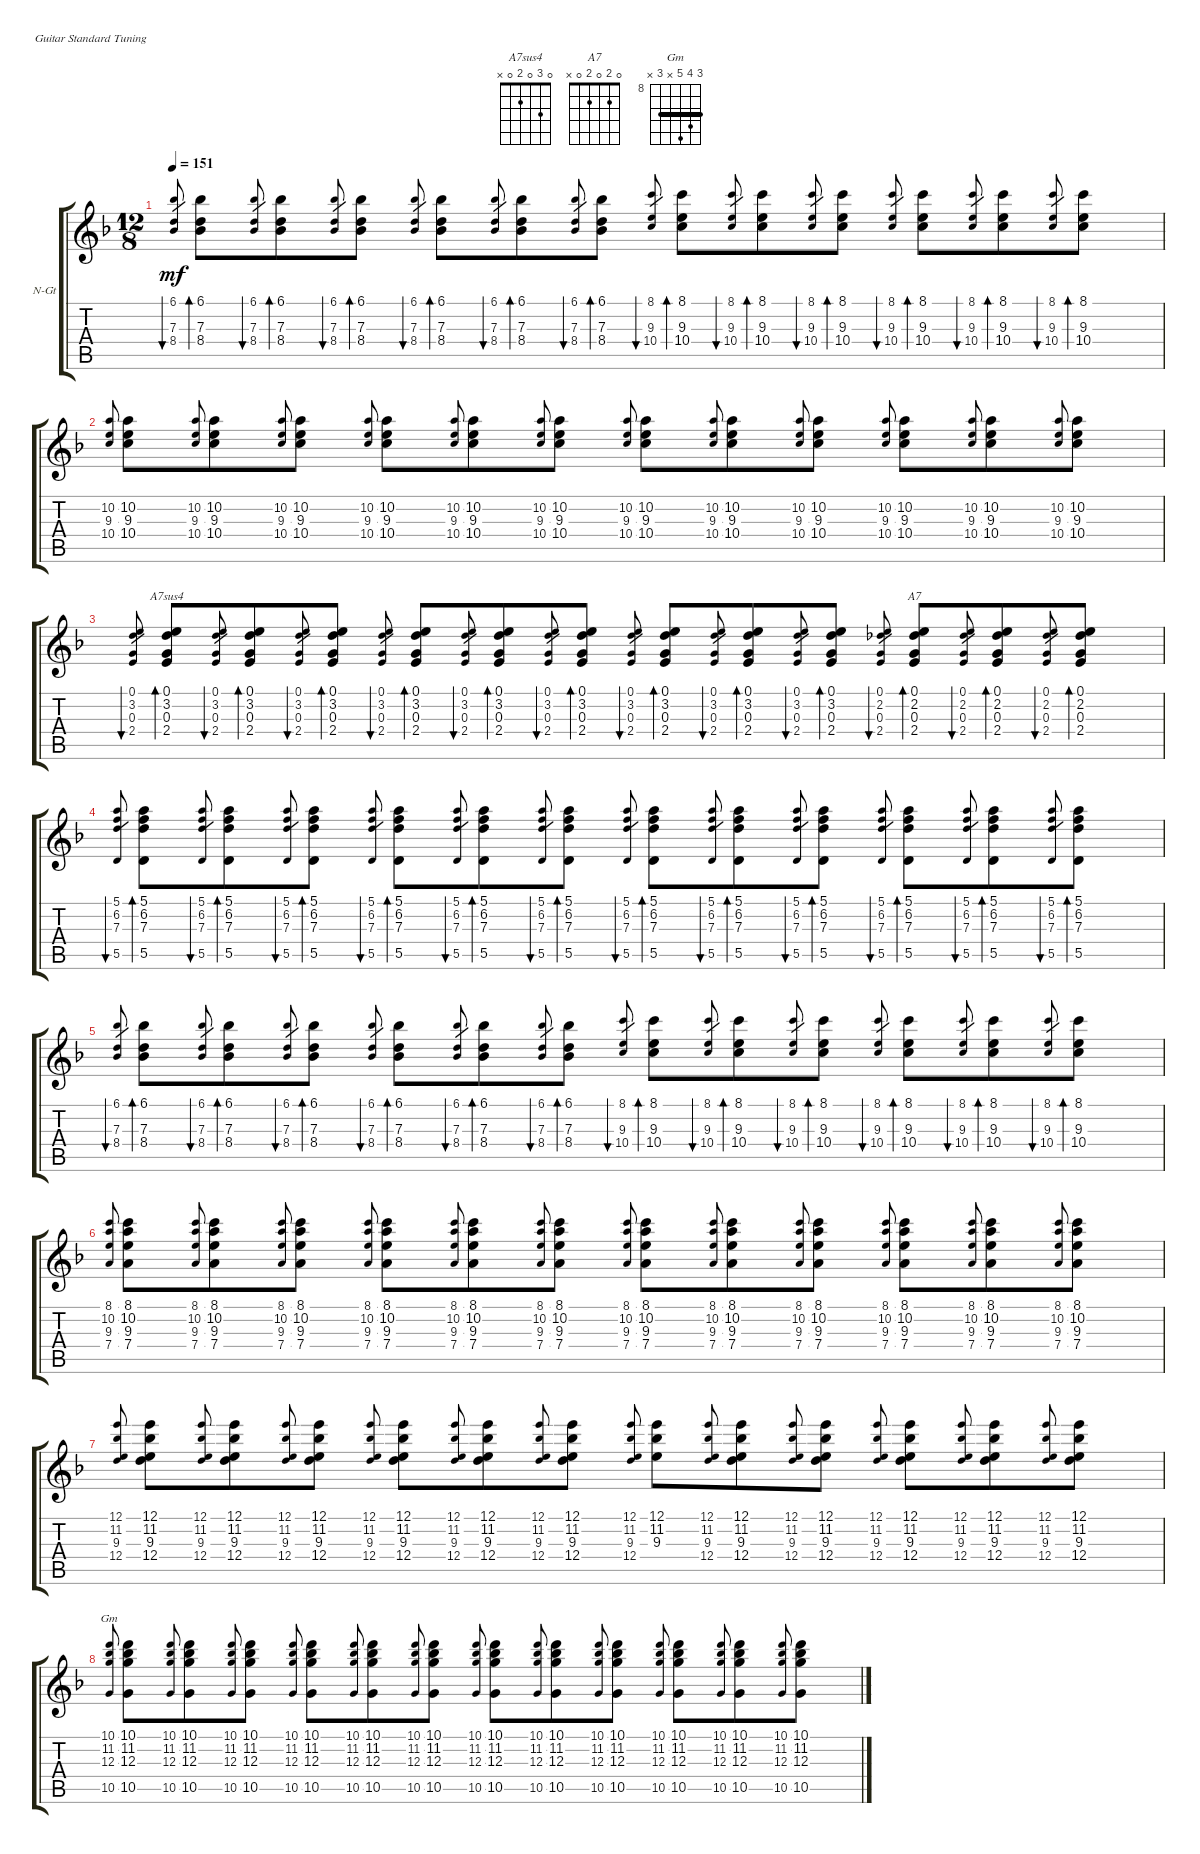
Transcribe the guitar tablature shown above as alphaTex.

\defaultSystemsLayout 4
\bracketExtendMode groupsimilarinstruments
\firstSystemTrackNameOrientation horizontal
\otherSystemsTrackNameOrientation horizontal
\track ("Nylon Guitar" "N-Gt") {instrument acousticguitarnylon}
\staff {score tabs}
\tuning (E4 B3 G3 D3 A2 E2)
\chord ("A7sus4" 0 3 0 2 0 x)
\chord ("A7" 0 2 0 2 0 x)
\chord ("Gm" 10 11 12 x 10 x) {firstfret 8 barre 10}
\ts (12 8)
\tempo 151
\clef g2
\ks dminor
(8.4 7.3 6.1).8{bu 60 gr dy mf} (8.4 7.3 6.1).8{bd 120} (8.4 7.3 6.1).8{bu 60 gr} (8.4 7.3 6.1).8{bd 120} (8.4 7.3 6.1).8{bu 60 gr} (8.4 7.3 6.1).8{bd 120} (8.4 7.3 6.1).8{bu 58 gr} (8.4 7.3 6.1).8{bd 120} (8.4 7.3 6.1).8{bu 60 gr} (8.4 7.3 6.1).8{bd 120} (8.4 7.3 6.1).8{bu 60 gr} (8.4 7.3 6.1).8{bd 240} (8.1 9.3 10.4).8{bu 60 gr} (8.1 9.3 10.4).8{bd 120} (8.1 9.3 10.4).8{bu 60 gr} (8.1 9.3 10.4).8{bd 120} (8.1 9.3 10.4).8{bu 60 gr} (8.1 9.3 10.4).8{bd 120} (8.1 9.3 10.4).8{bu 60 gr} (8.1 9.3 10.4).8{bd 120} (8.1 9.3 10.4).8{bu 60 gr} (8.1 9.3 10.4).8{bd 120} (8.1 9.3 10.4).8{bu 60 gr} (8.1 9.3 10.4).8{bd 240} |
(10.2 9.3 10.4).8{gr onbeat} (10.4 9.3 10.2).8 (10.2 9.3 10.4).8{gr onbeat} (10.4 9.3 10.2).8 (10.2 9.3 10.4).8{gr onbeat} (10.4 9.3 10.2).8 (10.2 9.3 10.4).8{gr onbeat} (10.4 9.3 10.2).8 (10.2 9.3 10.4).8{gr onbeat} (10.4 9.3 10.2).8 (10.2 9.3 10.4).8{gr onbeat} (10.4 9.3 10.2).8 (10.2 9.3 10.4).8{gr onbeat} (10.4 9.3 10.2).8 (10.2 9.3 10.4).8{gr onbeat} (10.4 9.3 10.2).8 (10.2 9.3 10.4).8{gr onbeat} (10.4 9.3 10.2).8 (10.2 9.3 10.4).8{gr onbeat} (10.4 9.3 10.2).8 (10.2 9.3 10.4).8{gr onbeat} (10.4 9.3 10.2).8 (10.2 9.3 10.4).8{gr onbeat} (10.4 9.3 10.2).8 |
(0.3 0.1 3.2 2.4).8{bu 30 gr} (0.3 0.1 3.2 2.4).8{bd 120 ch "A7sus4"} (0.3 0.1 3.2 2.4).8{bu 30 gr} (0.3 0.1 3.2 2.4).8{bd 120} (0.3 0.1 3.2 2.4).8{bu 30 gr} (0.3 0.1 3.2 2.4).8{bd 120} (0.3 0.1 3.2 2.4).8{bu 30 gr} (0.3 0.1 3.2 2.4).8{bd 120} (0.3 0.1 3.2 2.4).8{bu 30 gr} (0.3 0.1 3.2 2.4).8{bd 120} (0.3 0.1 3.2 2.4).8{bu 30 gr} (0.3 0.1 3.2 2.4).8{bd 120} (0.3 0.1 3.2 2.4).8{bu 30 gr} (0.3 0.1 3.2 2.4).8{bd 120} (0.3 0.1 3.2 2.4).8{bu 30 gr} (0.3 0.1 3.2 2.4).8{bd 120} (0.3 0.1 3.2 2.4).8{bu 30 gr} (0.3 0.1 3.2 2.4).8{bd 120} (0.1 2.2 0.3 2.4).8{bu 30 gr} (0.1 2.2 0.3 2.4).8{bd 120 ch "A7"} (0.1 2.2 0.3 2.4).8{bu 30 gr} (0.1 2.2 0.3 2.4).8{bd 120} (0.1 2.2 0.3 2.4).8{bu 30 gr} (0.1 2.2 0.3 2.4).8{bd 240} |
(5.1 6.2 7.3 5.5).8{bu 60 gr} (5.5 7.3 6.2 5.1).8{bd 120} (5.1 6.2 7.3 5.5).8{bu 60 gr} (5.1 6.2 7.3 5.5).8{bd 120} (5.1 6.2 7.3 5.5).8{bu 60 gr} (5.1 6.2 7.3 5.5).8{bd 120} (5.1 6.2 7.3 5.5).8{bu 60 gr} (5.1 6.2 7.3 5.5).8{bd 120} (5.1 6.2 7.3 5.5).8{bu 60 gr} (5.1 6.2 7.3 5.5).8{bd 120} (5.1 6.2 7.3 5.5).8{bu 60 gr} (5.1 6.2 7.3 5.5).8{bd 120} (5.1 6.2 7.3 5.5).8{bu 60 gr} (5.1 6.2 7.3 5.5).8{bd 120} (5.1 6.2 7.3 5.5).8{bu 60 gr} (5.1 6.2 7.3 5.5).8{bd 120} (5.1 6.2 7.3 5.5).8{bu 60 gr} (5.1 6.2 7.3 5.5).8{bd 120} (5.1 6.2 7.3 5.5).8{bu 60 gr} (5.1 6.2 7.3 5.5).8{bd 120} (5.1 6.2 7.3 5.5).8{bu 60 gr} (5.1 6.2 7.3 5.5).8{bd 120} (5.1 6.2 7.3 5.5).8{bu 60 gr} (5.5 7.3 6.2 5.1).8{bd 240} |
(8.4 7.3 6.1).8{bu 60 gr} (8.4 7.3 6.1).8{bd 120} (8.4 7.3 6.1).8{bu 60 gr} (8.4 7.3 6.1).8{bd 120} (8.4 7.3 6.1).8{bu 60 gr} (8.4 7.3 6.1).8{bd 120} (8.4 7.3 6.1).8{bu 58 gr} (8.4 7.3 6.1).8{bd 120} (8.4 7.3 6.1).8{bu 60 gr} (8.4 7.3 6.1).8{bd 120} (8.4 7.3 6.1).8{bu 60 gr} (8.4 7.3 6.1).8{bd 240} (8.1 9.3 10.4).8{bu 60 gr} (8.1 9.3 10.4).8{bd 120} (8.1 9.3 10.4).8{bu 60 gr} (8.1 9.3 10.4).8{bd 120} (8.1 9.3 10.4).8{bu 60 gr} (8.1 9.3 10.4).8{bd 120} (8.1 9.3 10.4).8{bu 60 gr} (8.1 9.3 10.4).8{bd 120} (8.1 9.3 10.4).8{bu 60 gr} (8.1 9.3 10.4).8{bd 120} (8.1 9.3 10.4).8{bu 60 gr} (8.1 9.3 10.4).8{bd 240} |
(8.1 10.2 9.3 7.4).8{gr onbeat} (8.1 10.2 9.3 7.4).8 (8.1 10.2 9.3 7.4).8{gr onbeat} (8.1 10.2 9.3 7.4).8 (8.1 10.2 9.3 7.4).8{gr onbeat} (8.1 10.2 9.3 7.4).8 (8.1 10.2 9.3 7.4).8{gr onbeat} (8.1 10.2 9.3 7.4).8 (8.1 10.2 9.3 7.4).8{gr onbeat} (8.1 10.2 9.3 7.4).8 (8.1 10.2 9.3 7.4).8{gr onbeat} (8.1 10.2 9.3 7.4).8 (8.1 10.2 9.3 7.4).8{gr onbeat} (8.1 10.2 9.3 7.4).8 (8.1 10.2 9.3 7.4).8{gr onbeat} (8.1 10.2 9.3 7.4).8 (8.1 10.2 9.3 7.4).8{gr onbeat} (8.1 10.2 9.3 7.4).8 (8.1 10.2 9.3 7.4).8{gr onbeat} (8.1 10.2 9.3 7.4).8 (8.1 10.2 9.3 7.4).8{gr onbeat} (8.1 10.2 9.3 7.4).8 (8.1 10.2 9.3 7.4).8{gr onbeat} (8.1 10.2 9.3 7.4).8 |
(12.1 11.2 9.3 12.4).8{gr onbeat} (12.1 11.2 9.3 12.4).8 (12.1 11.2 9.3 12.4).8{gr onbeat} (12.1 11.2 9.3 12.4).8 (12.1 11.2 9.3 12.4).8{gr onbeat} (12.1 11.2 9.3 12.4).8 (12.1 11.2 9.3 12.4).8{gr onbeat} (12.1 11.2 9.3 12.4).8 (12.1 11.2 9.3 12.4).8{gr onbeat} (12.1 11.2 9.3 12.4).8 (12.1 11.2 9.3 12.4).8{gr onbeat} (12.1 11.2 9.3 12.4).8 (12.1 11.2 9.3 12.4).8{gr onbeat} (12.1 11.2 9.3).8 (12.1 11.2 9.3 12.4).8{gr onbeat} (12.1 11.2 9.3 12.4).8 (12.1 11.2 9.3 12.4).8{gr onbeat} (12.1 11.2 9.3 12.4).8 (12.1 11.2 9.3 12.4).8{gr onbeat} (12.1 11.2 9.3 12.4).8 (12.1 11.2 9.3 12.4).8{gr onbeat} (12.1 11.2 9.3 12.4).8 (12.1 11.2 9.3 12.4).8{gr onbeat} (12.1 11.2 9.3 12.4).8 |
(10.5 12.3 11.2 10.1).8{ch "Gm" gr onbeat} (10.5 12.3 11.2 10.1).8 (10.5 12.3 11.2 10.1).8{gr onbeat} (10.5 12.3 11.2 10.1).8 (10.5 12.3 11.2 10.1).8{gr onbeat} (10.5 12.3 11.2 10.1).8 (10.5 12.3 11.2 10.1).8{gr onbeat} (10.5 12.3 11.2 10.1).8 (10.5 12.3 11.2 10.1).8{gr onbeat} (10.5 12.3 11.2 10.1).8 (10.5 12.3 11.2 10.1).8{gr onbeat} (10.5 12.3 11.2 10.1).8 (10.5 12.3 11.2 10.1).8{gr onbeat} (10.5 12.3 11.2 10.1).8 (10.5 12.3 11.2 10.1).8{gr onbeat} (10.5 12.3 11.2 10.1).8 (10.5 12.3 11.2 10.1).8{gr onbeat} (10.5 12.3 11.2 10.1).8 (10.5 12.3 11.2 10.1).8{gr onbeat} (10.5 12.3 11.2 10.1).8 (10.5 12.3 11.2 10.1).8{gr onbeat} (10.5 12.3 11.2 10.1).8 (10.5 12.3 11.2 10.1).8{gr onbeat} (10.5 12.3 11.2 10.1).8
